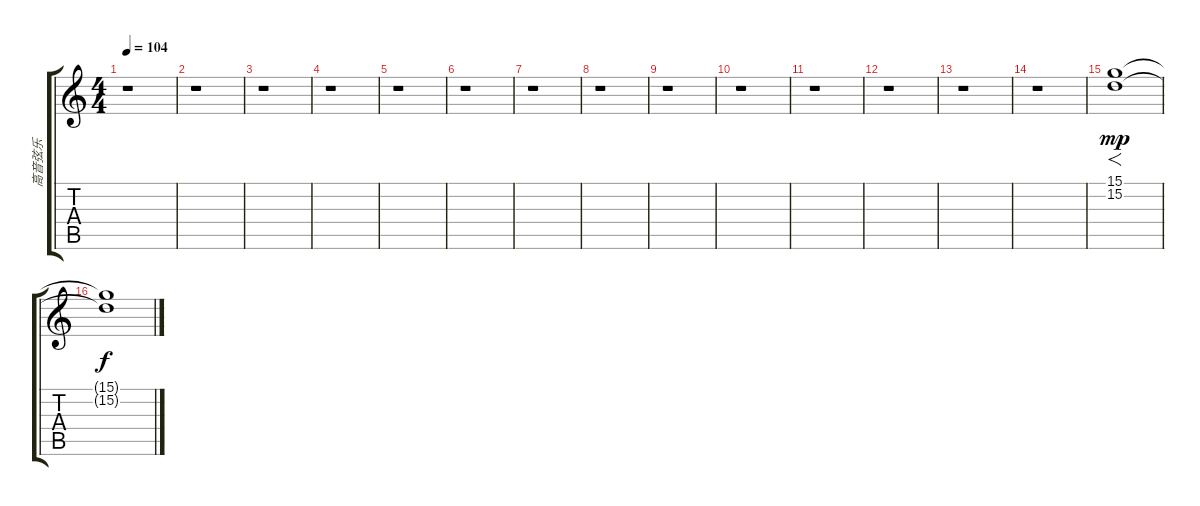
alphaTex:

\track ("高音弦乐" "高音弦乐") {instrument stringensemble2}
\staff {score tabs}
\tuning (E4 B3 G3 D3 A2 E2) {hide}
\ts (4 4)
\tempo 104
\clef g2
\ks c
r.1{dy mp} |
r.1 |
r.1 |
r.1 |
r.1 |
r.1 |
r.1 |
r.1 |
r.1 |
r.1 |
r.1 |
r.1 |
r.1 |
r.1 |
(15.1 15.2).1{f} |
(15.1{t} 15.2{t}).1{dy f}
